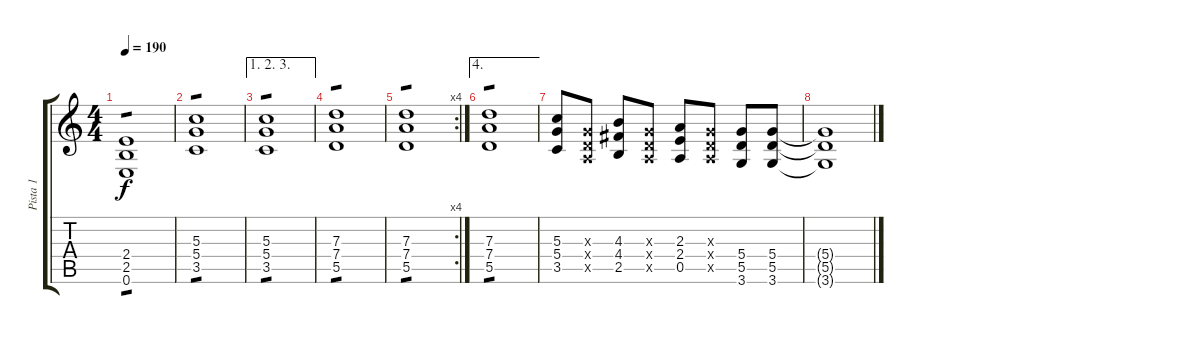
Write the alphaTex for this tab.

\track ("Pista 1" "Pista 1") {instrument overdrivenguitar}
\staff {score tabs}
\tuning (E4 B3 G3 D3 A2 E2) {hide}
\ts (4 4)
\tempo 190
\clef g2
\ks c
(2.4 2.5 0.6).1{tp 1 dy f} |
(5.3 5.4 3.5).1{tp 1} |
\ae (1 2 3)
(5.3 5.4 3.5).1{tp 1} |
(7.3 7.4 5.5).1{tp 1} |
\rc 4
(7.3 7.4 5.5).1{tp 1} |
\ae 4
(7.3 7.4 5.5).1{tp 1} |
(5.3 5.4 3.5).8 (0.3{x} 0.4{x} 0.5{x}).8 (4.3 4.4 2.5).8 (0.3{x} 0.4{x} 0.5{x}).8 (2.3 2.4 0.5).8 (0.3{x} 0.4{x} 0.5{x}).8 (5.4 5.5 3.6).8 (5.4 5.5 3.6).8 |
(5.4{t} 5.5{t} 3.6{t}).1
